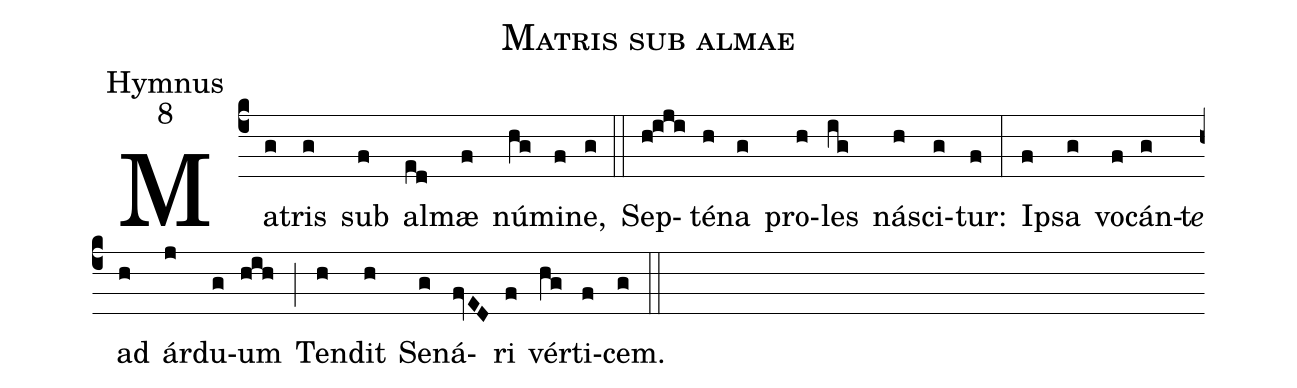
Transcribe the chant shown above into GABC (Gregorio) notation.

name:Matris sub almae;
office-part:Hymnus;
mode:8;
%%
(c4) Ma(g)tris(g) sub(f) al(ed)mæ(f) nú(hg)mi(f)ne,(g) (::)
Sep(h!iji)té(h)na(g) pro(h)les(ig) ná(h)sci(g)tur:(f) (:)
I(f)psa(g) vo(f)cán(g)t<i>e</i>() ad(h) ár(j)du(g)um(hih) (;) Ten(h)dit(h) Se(g)ná(fvED)ri(f) vér(hg)ti(f)cem.(g) (::)
